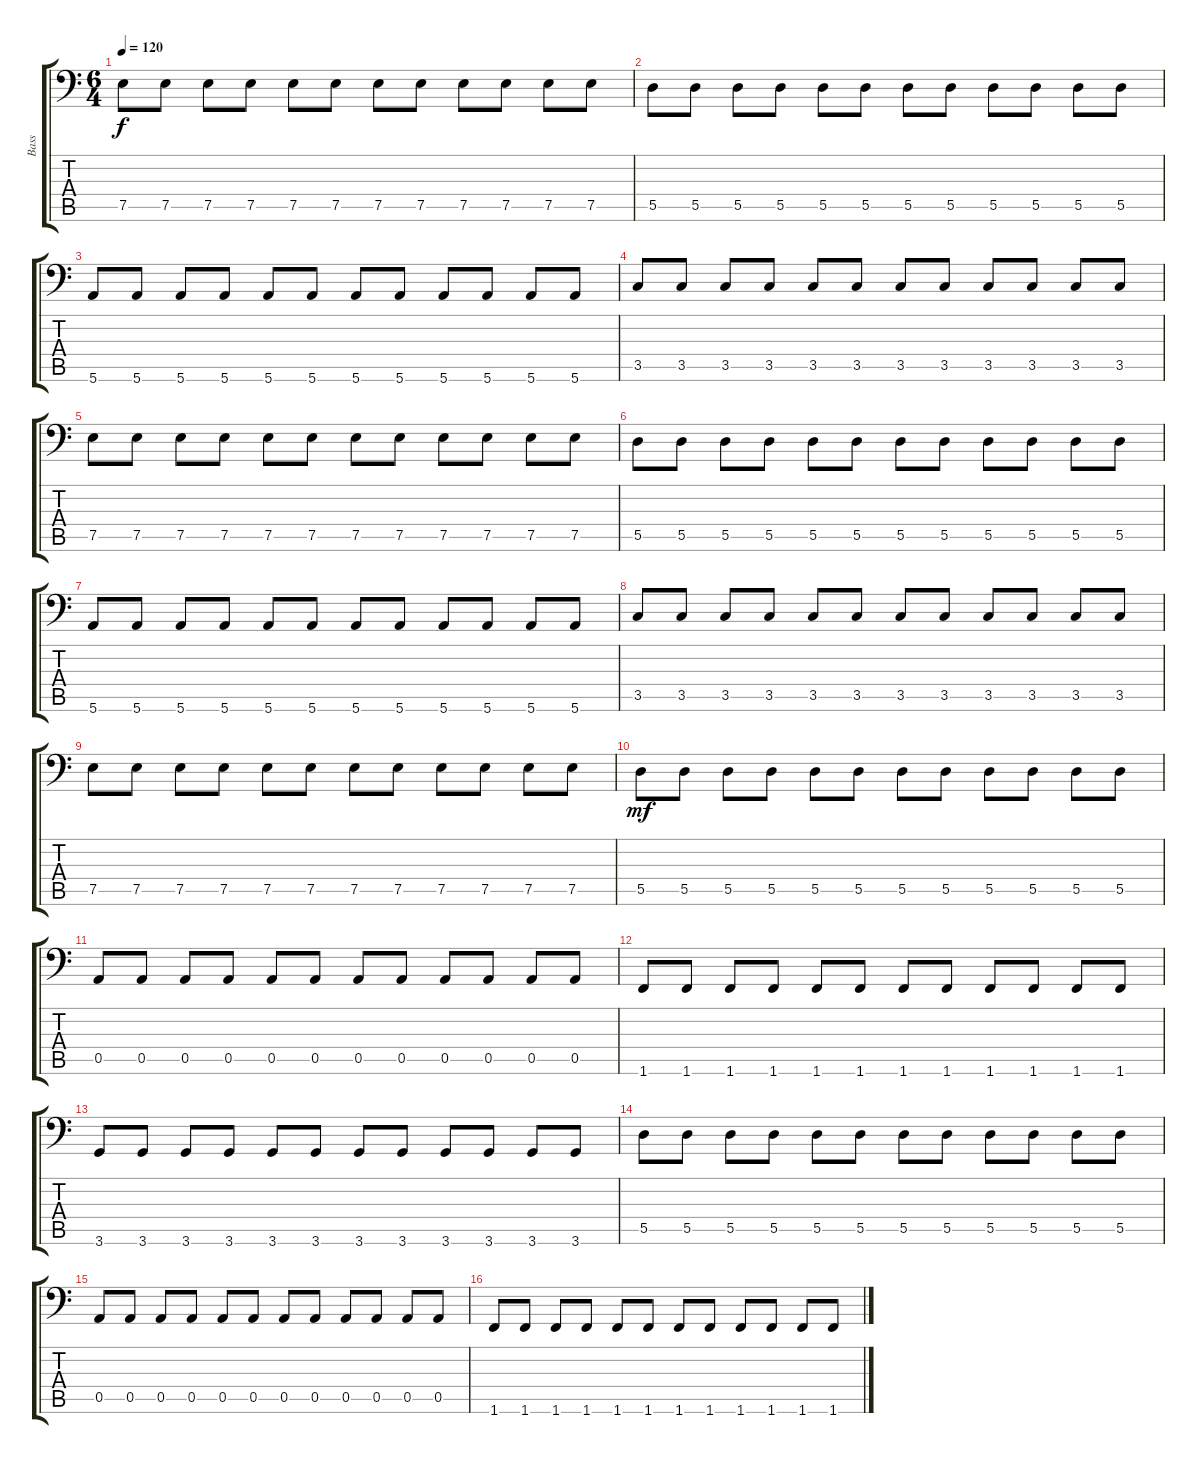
\track ("Bass" "Bass") {instrument electricbassfinger}
\staff {score tabs}
\tuning (E3 B2 G2 D2 A1 E1) {hide}
\ts (6 4)
\tempo 120
\clef f4
\ks c
7.5.8{dy f} 7.5.8 7.5.8 7.5.8 7.5.8 7.5.8 7.5.8 7.5.8 7.5.8 7.5.8 7.5.8 7.5.8 |
5.5.8 5.5.8 5.5.8 5.5.8 5.5.8 5.5.8 5.5.8 5.5.8 5.5.8 5.5.8 5.5.8 5.5.8 |
5.6.8 5.6.8 5.6.8 5.6.8 5.6.8 5.6.8 5.6.8 5.6.8 5.6.8 5.6.8 5.6.8 5.6.8 |
3.5.8 3.5.8 3.5.8 3.5.8 3.5.8 3.5.8 3.5.8 3.5.8 3.5.8 3.5.8 3.5.8 3.5.8 |
7.5.8 7.5.8 7.5.8 7.5.8 7.5.8 7.5.8 7.5.8 7.5.8 7.5.8 7.5.8 7.5.8 7.5.8 |
5.5.8 5.5.8 5.5.8 5.5.8 5.5.8 5.5.8 5.5.8 5.5.8 5.5.8 5.5.8 5.5.8 5.5.8 |
5.6.8 5.6.8 5.6.8 5.6.8 5.6.8 5.6.8 5.6.8 5.6.8 5.6.8 5.6.8 5.6.8 5.6.8 |
3.5.8 3.5.8 3.5.8 3.5.8 3.5.8 3.5.8 3.5.8 3.5.8 3.5.8 3.5.8 3.5.8 3.5.8 |
7.5.8 7.5.8 7.5.8 7.5.8 7.5.8 7.5.8 7.5.8 7.5.8 7.5.8 7.5.8 7.5.8 7.5.8 |
5.5.8{dy mf} 5.5.8 5.5.8 5.5.8 5.5.8 5.5.8 5.5.8 5.5.8 5.5.8 5.5.8 5.5.8 5.5.8 |
0.5.8 0.5.8 0.5.8 0.5.8 0.5.8 0.5.8 0.5.8 0.5.8 0.5.8 0.5.8 0.5.8 0.5.8 |
1.6.8 1.6.8 1.6.8 1.6.8 1.6.8 1.6.8 1.6.8 1.6.8 1.6.8 1.6.8 1.6.8 1.6.8 |
3.6.8 3.6.8 3.6.8 3.6.8 3.6.8 3.6.8 3.6.8 3.6.8 3.6.8 3.6.8 3.6.8 3.6.8 |
5.5.8 5.5.8 5.5.8 5.5.8 5.5.8 5.5.8 5.5.8 5.5.8 5.5.8 5.5.8 5.5.8 5.5.8 |
0.5.8 0.5.8 0.5.8 0.5.8 0.5.8 0.5.8 0.5.8 0.5.8 0.5.8 0.5.8 0.5.8 0.5.8 |
1.6.8 1.6.8 1.6.8 1.6.8 1.6.8 1.6.8 1.6.8 1.6.8 1.6.8 1.6.8 1.6.8 1.6.8
